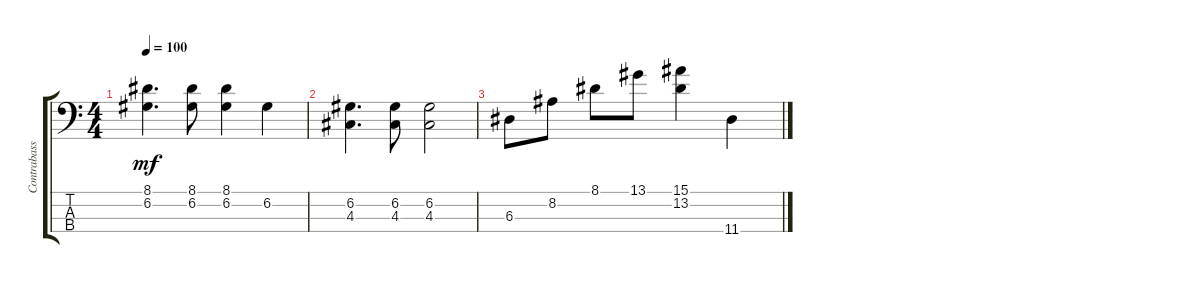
\track ("Contrabass" "Contrabass") {instrument contrabass}
\staff {score tabs}
\tuning (G2 D2 A1 E1) {hide}
\ts (4 4)
\tempo 100
\clef f4
\ks aminor
(8.1 6.2).4{d dy mf} (8.1 6.2).8 (8.1 6.2).4 6.2.4 |
(6.2 4.3).4{d} (6.2 4.3).8 (6.2 4.3).2 |
6.3.8 8.2.8 8.1.8 13.1.8 (15.1 13.2).4 11.4.4
